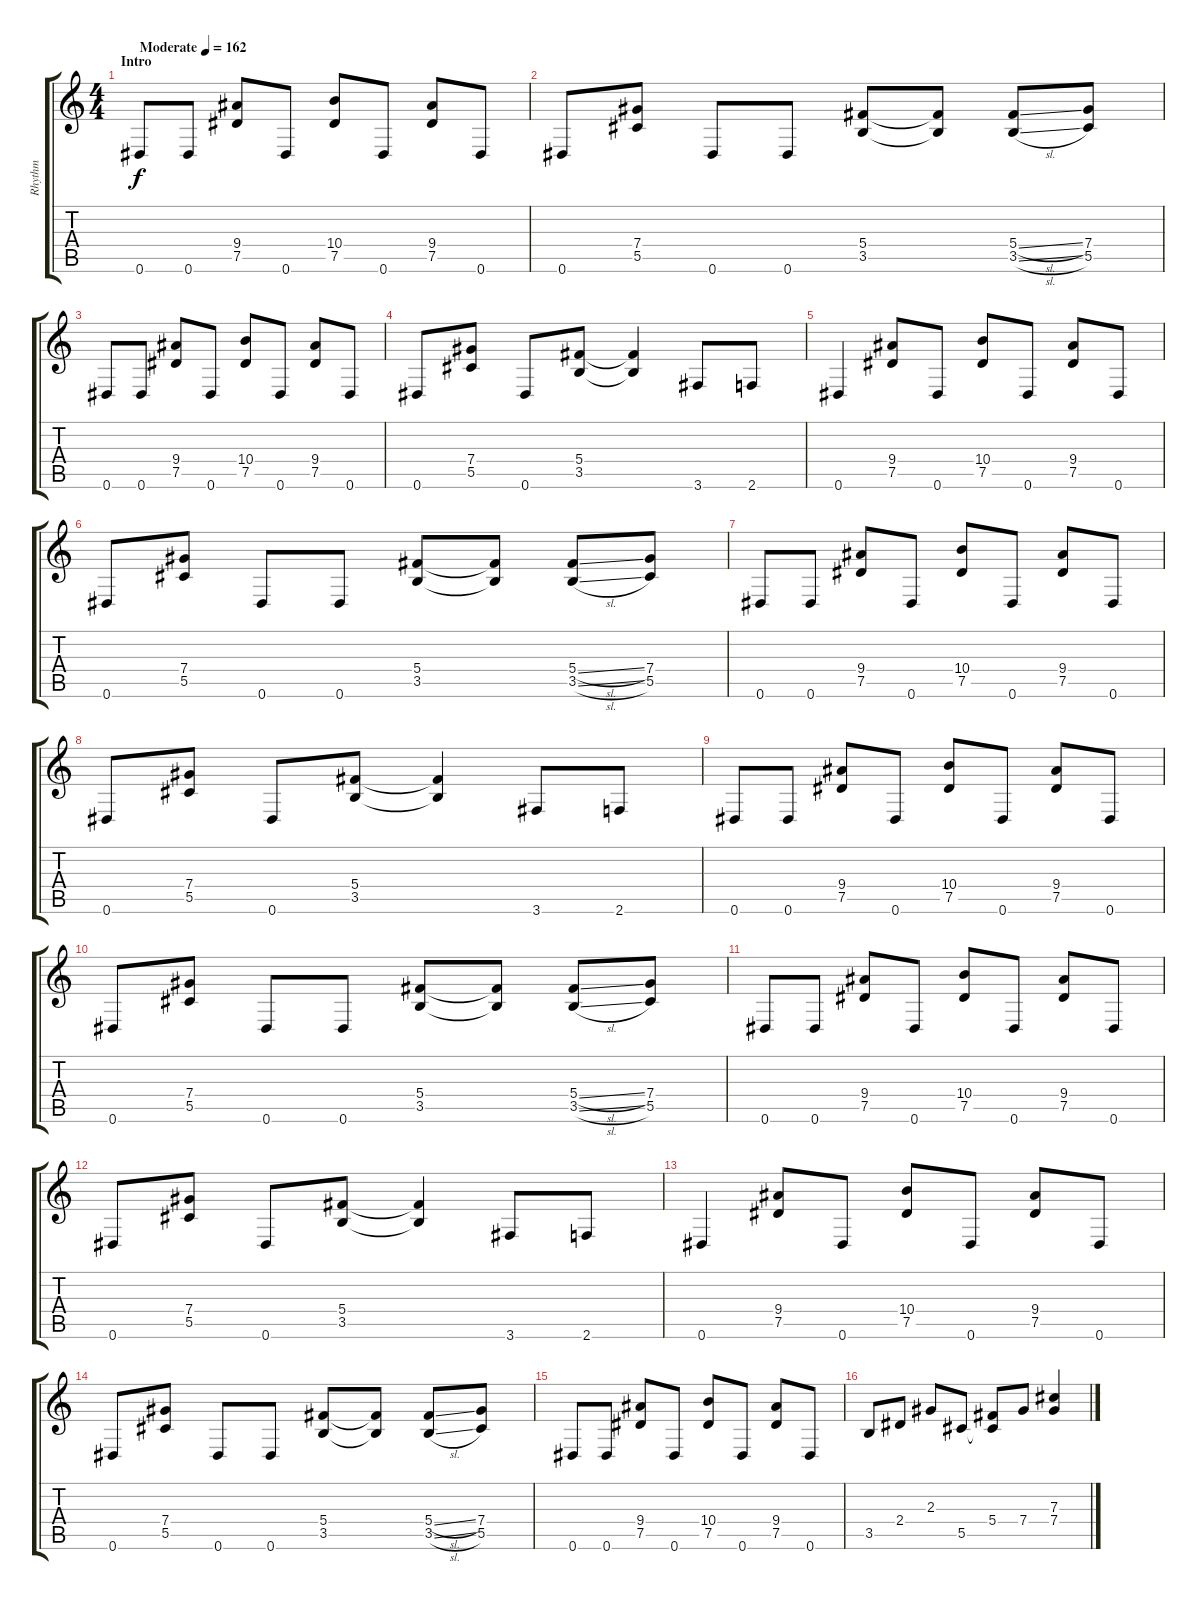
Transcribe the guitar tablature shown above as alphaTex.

\track ("Rhythm" "Rhythm") {instrument distortionguitar}
\staff {score tabs}
\tuning (Eb4 Bb3 Gb3 Db3 Ab2 Eb2) {hide}
\ts (4 4)
\section ("" "Intro")
\tempo (162 "Moderate")
\clef g2
\ks c
0.6.8{dy f instrument distortionguitar} 0.6.8 (9.4 7.5).8 0.6.8 (10.4 7.5).8 0.6.8 (9.4 7.5).8 0.6.8 |
0.6.8 (7.4 5.5).8 0.6.8 0.6.8 (5.4 3.5).8 (5.4{t} 3.5{t}).8 (5.4{sl} 3.5{sl}).8 (7.4 5.5).8 |
0.6.8 0.6.8 (9.4 7.5).8 0.6.8 (10.4 7.5).8 0.6.8 (9.4 7.5).8 0.6.8 |
0.6.8 (7.4 5.5).8 0.6.8 (5.4 3.5).8 (5.4{t} 3.5{t}).4 3.6.8 2.6.8 |
0.6.4 (9.4 7.5).8 0.6.8 (10.4 7.5).8 0.6.8 (9.4 7.5).8 0.6.8 |
0.6.8 (7.4 5.5).8 0.6.8 0.6.8 (5.4 3.5).8 (5.4{t} 3.5{t}).8 (5.4{sl} 3.5{sl}).8 (7.4 5.5).8 |
0.6.8 0.6.8 (9.4 7.5).8 0.6.8 (10.4 7.5).8 0.6.8 (9.4 7.5).8 0.6.8 |
0.6.8 (7.4 5.5).8 0.6.8 (5.4 3.5).8 (5.4{t} 3.5{t}).4 3.6.8 2.6.8 |
0.6.8 0.6.8 (9.4 7.5).8 0.6.8 (10.4 7.5).8 0.6.8 (9.4 7.5).8 0.6.8 |
0.6.8 (7.4 5.5).8 0.6.8 0.6.8 (5.4 3.5).8 (5.4{t} 3.5{t}).8 (5.4{sl} 3.5{sl}).8 (7.4 5.5).8 |
0.6.8 0.6.8 (9.4 7.5).8 0.6.8 (10.4 7.5).8 0.6.8 (9.4 7.5).8 0.6.8 |
0.6.8 (7.4 5.5).8 0.6.8 (5.4 3.5).8 (5.4{t} 3.5{t}).4 3.6.8 2.6.8 |
0.6.4 (9.4 7.5).8 0.6.8 (10.4 7.5).8 0.6.8 (9.4 7.5).8 0.6.8 |
0.6.8 (7.4 5.5).8 0.6.8 0.6.8 (5.4 3.5).8 (5.4{t} 3.5{t}).8 (5.4{sl} 3.5{sl}).8 (7.4 5.5).8 |
0.6.8 0.6.8 (9.4 7.5).8 0.6.8 (10.4 7.5).8 0.6.8 (9.4 7.5).8 0.6.8 |
3.5.8 2.4.8 2.3.8 5.5.8 (5.4 5.5{t}).8 7.4.8 (7.3 7.4).4
